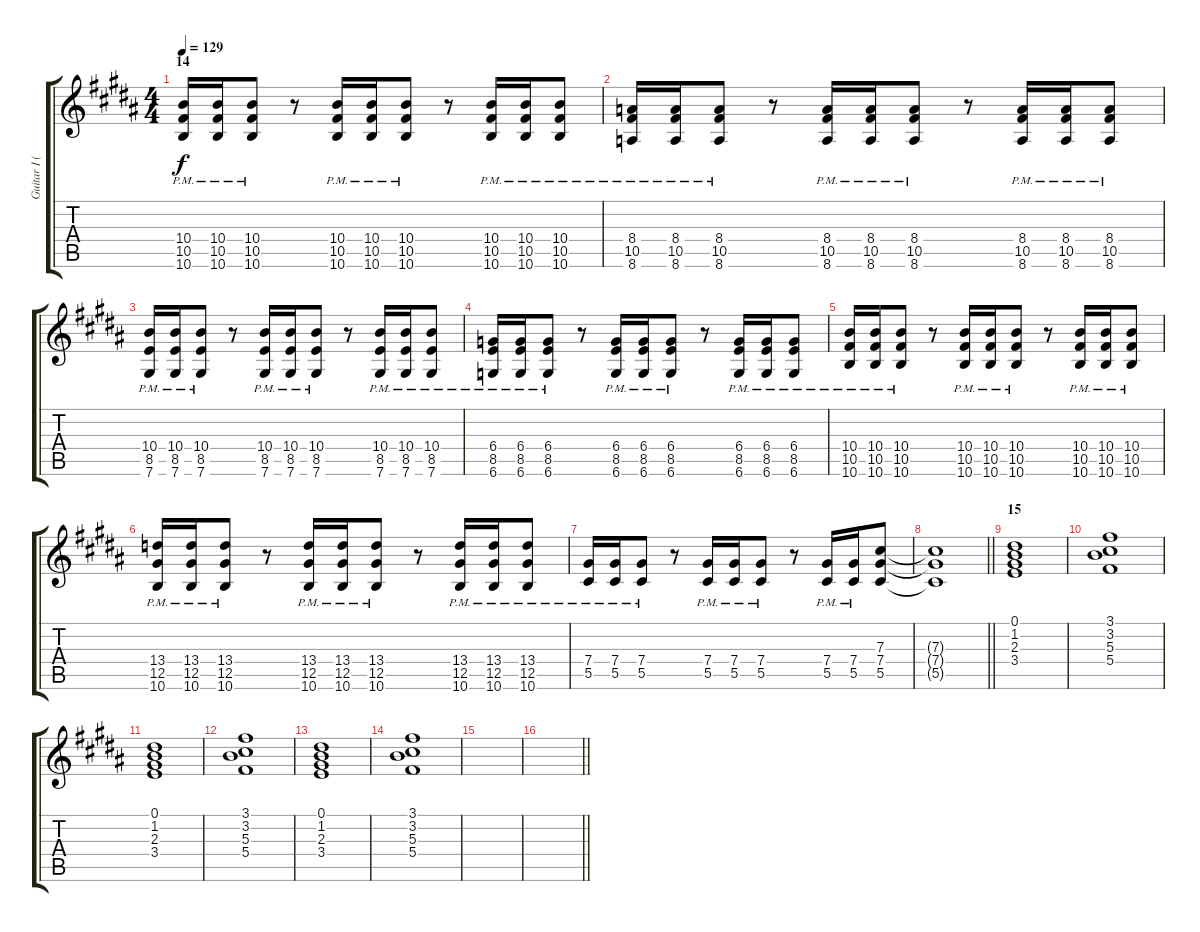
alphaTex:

\track ("Guitar I (Hizaki)" "Guitar I (") {instrument overdrivenguitar}
\staff {score tabs}
\tuning (Eb4 Bb3 Gb3 Db3 Ab2 Db2) {hide}
\ts (4 4)
\section ("" "14")
\tempo 129
\clef g2
\ks g#minor
(10.4 10.5{pm} 10.6{pm}).16{dy f} (10.4 10.5{pm} 10.6{pm}).16 (10.4 10.5{pm} 10.6{pm}).8 r.8 (10.4 10.5{pm} 10.6{pm}).16 (10.4 10.5{pm} 10.6{pm}).16{beam merge} (10.4 10.5{pm} 10.6{pm}).8 r.8 (10.4 10.5{pm} 10.6{pm}).16 (10.4 10.5{pm} 10.6{pm}).16 (10.4 10.5{pm} 10.6{pm}).8 |
(8.4 10.5{pm} 8.6{pm}).16 (8.4 10.5{pm} 8.6{pm}).16 (8.4 10.5{pm} 8.6{pm}).8 r.8 (8.4 10.5{pm} 8.6{pm}).16 (8.4 10.5{pm} 8.6{pm}).16{beam merge} (8.4 10.5{pm} 8.6{pm}).8 r.8 (8.4 10.5{pm} 8.6{pm}).16 (8.4 10.5{pm} 8.6{pm}).16 (8.4 10.5{pm} 8.6{pm}).8 |
(10.4 8.5{pm} 7.6).16 (10.4 8.5{pm} 7.6).16 (10.4 8.5{pm} 7.6).8 r.8 (10.4 8.5{pm} 7.6).16 (10.4 8.5{pm} 7.6).16{beam merge} (10.4 8.5{pm} 7.6).8 r.8 (10.4 8.5{pm} 7.6).16 (10.4 8.5{pm} 7.6).16 (10.4 8.5{pm} 7.6).8 |
(6.4 8.5{pm} 6.6).16 (6.4 8.5{pm} 6.6).16 (6.4 8.5{pm} 6.6).8 r.8 (6.4 8.5{pm} 6.6).16 (6.4 8.5{pm} 6.6).16{beam merge} (6.4 8.5{pm} 6.6).8 r.8 (6.4 8.5{pm} 6.6).16 (6.4 8.5{pm} 6.6).16 (6.4 8.5{pm} 6.6).8 |
(10.4 10.5{pm} 10.6{pm}).16 (10.4 10.5{pm} 10.6{pm}).16 (10.4 10.5{pm} 10.6{pm}).8 r.8 (10.4 10.5{pm} 10.6{pm}).16 (10.4 10.5{pm} 10.6{pm}).16{beam merge} (10.4 10.5{pm} 10.6{pm}).8 r.8 (10.4 10.5{pm} 10.6{pm}).16 (10.4 10.5{pm} 10.6{pm}).16 (10.4 10.5{pm} 10.6{pm}).8 |
(13.4 12.5{pm} 10.6{pm}).16 (13.4 12.5{pm} 10.6{pm}).16 (13.4 12.5{pm} 10.6{pm}).8 r.8 (13.4 12.5{pm} 10.6{pm}).16 (13.4 12.5{pm} 10.6{pm}).16{beam merge} (13.4 12.5{pm} 10.6{pm}).8 r.8 (13.4 12.5{pm} 10.6{pm}).16 (13.4 12.5{pm} 10.6{pm}).16 (13.4 12.5{pm} 10.6{pm}).8 |
(7.4{pm} 5.5{pm}).16 (7.4{pm} 5.5{pm}).16 (7.4{pm} 5.5{pm}).8 r.8 (7.4{pm} 5.5{pm}).16 (7.4{pm} 5.5{pm}).16{beam merge} (7.4{pm} 5.5{pm}).8 r.8 (7.4{pm} 5.5{pm}).16 (7.4{pm} 5.5{pm}).16 (7.3 7.4 5.5).8 |
\barLineRight lightlight
(7.3{t} 7.4{t} 5.5{t}).1 |
\section ("" "15")
(0.1 1.2 2.3 3.4).1{instrument electricguitarclean} |
(3.1 3.2 5.3 5.4).1 |
(0.1 1.2 2.3 3.4).1 |
(3.1 3.2 5.3 5.4).1 |
(0.1 1.2 2.3 3.4).1 |
(3.1 3.2 5.3 5.4).1 |
|
\barLineRight lightlight
